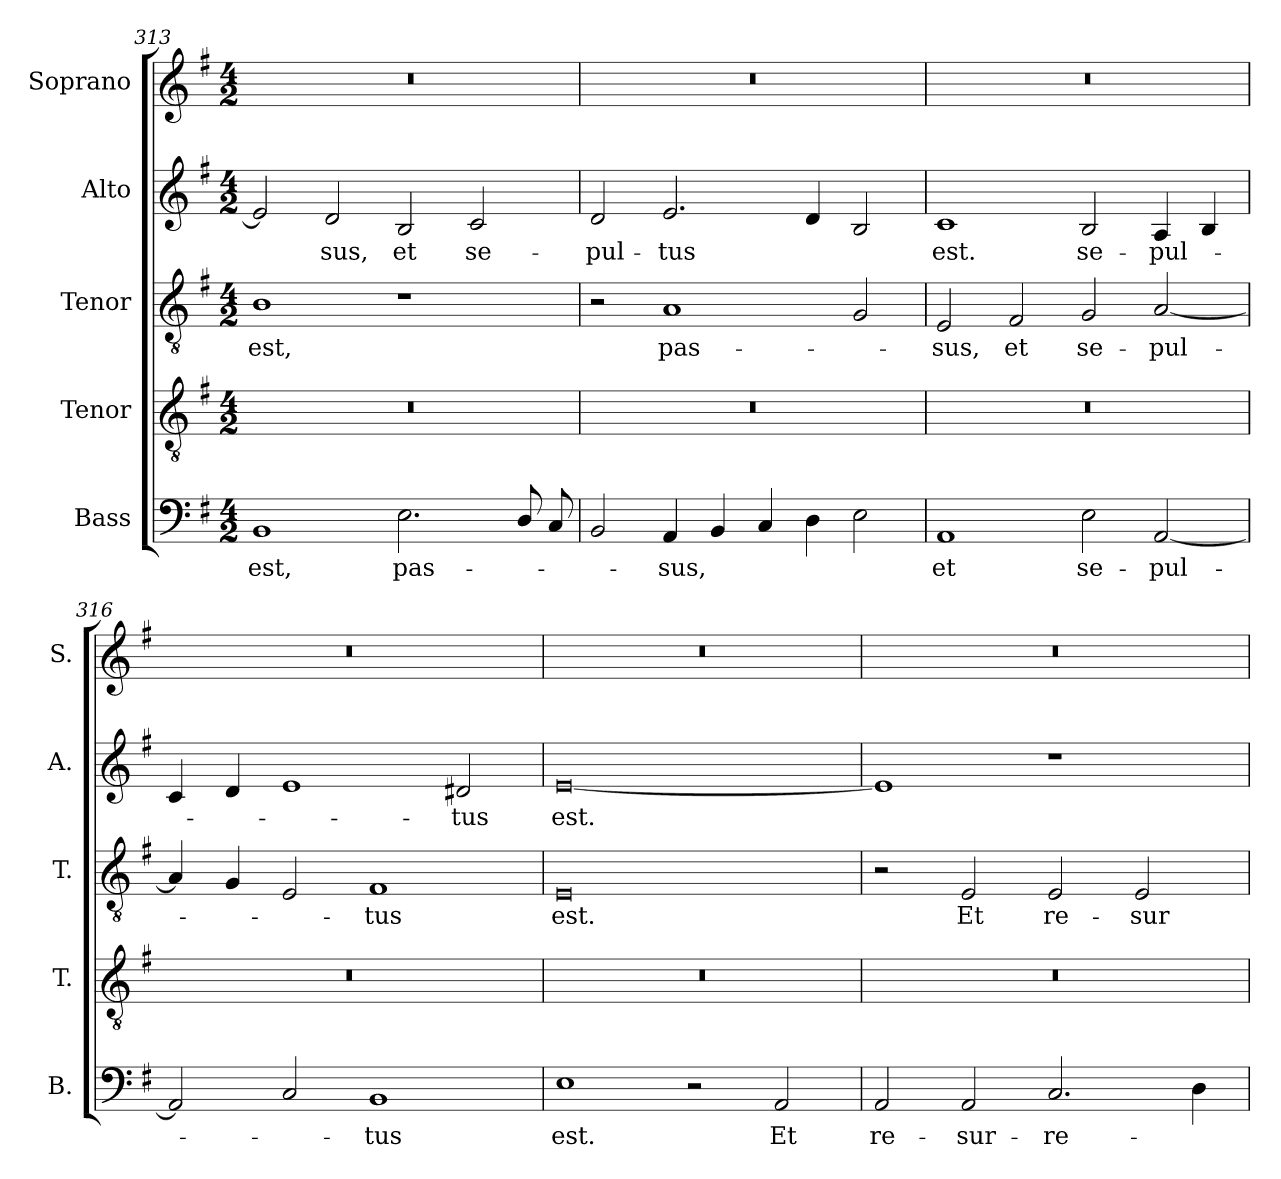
**kern	**text	**kern	**kern	**text	**kern	**text	**kern
*part5	*part5	*part4	*part3	*part3	*part2	*part2	*part1
*staff5	*staff5	*staff4	*staff3	*staff3	*staff2	*staff2	*staff1
*I"Bass	*	*I"Tenor	*I"Tenor	*	*I"Alto	*	*I"Soprano
*I'B.	*	*I'T.	*I'T.	*	*I'A.	*	*I'S.
*clefF4	*	*clefGv2	*clefGv2	*	*clefG2	*	*clefG2
*	*	*ITrd7c12	*ITrd7c12	*	*	*	*
*k[f#]	*	*k[f#]	*k[f#]	*	*k[f#]	*	*k[f#]
*G:	*	*G:	*G:	*	*G:	*	*G:
*M4/2	*	*M4/2	*M4/2	*	*M4/2	*	*M4/2
=313	=313	=313	=313	=313	=313	=313	=313
!	!LO:LY:b:color=#000000	!LO:N:vis=1	!	!	!	!	!
!	!	!	!	!LO:LY:b:color=#000000	!	!	!LO:N:vis=1
1BBi	est,	0r	1BBi	est,	2ei/]	.	0r
!	!	!	!	!	!	!LO:LY:b:color=#000000	!
.	.	.	.	.	2di/	-sus,	.
!	!LO:LY:b:color=#000000	!	!	!	!	!	!
!	!	!	!	!	!	!LO:LY:b:color=#000000	!
2.Ei\	pas-	.	1r	.	2Bi/	et	.
!	!	!	!	!	!	!LO:LY:b:color=#000000	!
.	.	.	.	.	2ci/	se-	.
8Di/	.	.	.	.	.	.	.
8Ci/	.	.	.	.	.	.	.
=314	=314	=314	=314	=314	=314	=314	=314
!	!	!LO:N:vis=1	!	!	!	!	!
!	!	!	!	!	!	!LO:LY:b:color=#000000	!LO:N:vis=1
2BBi/	.	0r	2r	.	2di/	-pul-	0r
!	!LO:LY:b:color=#000000	!	!	!	!	!	!
!	!	!	!	!LO:LY:b:color=#000000	!	!	!
!	!	!	!	!	!	!LO:LY:b:color=#000000	!
4AAi/	-sus,	.	1AAi	pas-	2.ei/	-tus	.
4BBi/	.	.	.	.	.	.	.
4Ci/	.	.	.	.	.	.	.
4Di\	.	.	.	.	4di/	.	.
2Ei\	.	.	2GGi/	.	2Bi/	.	.
=315	=315	=315	=315	=315	=315	=315	=315
!	!LO:LY:b:color=#000000	!LO:N:vis=1	!	!	!	!	!
!	!	!	!	!LO:LY:b:color=#000000	!	!	!
!	!	!	!	!	!	!LO:LY:b:color=#000000	!LO:N:vis=1
1AAi	et	0r	2EEi/	-sus,	1ci	est.	0r
!	!	!	!	!LO:LY:b:color=#000000	!	!	!
.	.	.	2FF#i/	et	.	.	.
!	!LO:LY:b:color=#000000	!	!	!	!	!	!
!	!	!	!	!LO:LY:b:color=#000000	!	!	!
!	!	!	!	!	!	!LO:LY:b:color=#000000	!
2Ei\	se-	.	2GGi/	se-	2Bi/	se-	.
!	!LO:LY:b:color=#000000	!	!	!	!	!	!
!	!	!	!	!LO:LY:b:color=#000000	!	!	!
!	!	!	!	!	!	!LO:LY:b:color=#000000	!
[2AAi/	-pul-	.	[2AAi/	-pul-	4Ai/	-pul-	.
.	.	.	.	.	4Bi/	.	.
=316	=316	=316	=316	=316	=316	=316	=316
!	!	!LO:N:vis=1	!	!	!	!	!LO:N:vis=1
2AAi/]	.	0r	4AAi/]	.	4ci/	.	0r
.	.	.	4GGi/	.	4di/	.	.
2Ci/	.	.	2EEi/	.	1ei	.	.
!	!LO:LY:b:color=#000000	!	!	!	!	!	!
!	!	!	!	!LO:LY:b:color=#000000	!	!	!
1BBi	-tus	.	1FF#i	-tus	.	.	.
!	!	!	!	!	!	!LO:LY:b:color=#000000	!
.	.	.	.	.	2d#Xi/	-tus	.
=317	=317	=317	=317	=317	=317	=317	=317
!	!LO:LY:b:color=#000000	!LO:N:vis=1	!	!	!	!	!
!	!	!	!	!LO:LY:b:color=#000000	!	!	!
!	!	!	!	!	!	!LO:LY:b:color=#000000	!LO:N:vis=1
1Ei	est.	0r	0EEi	est.	[0ei	est.	0r
2r	.	.	.	.	.	.	.
!	!LO:LY:b:color=#000000	!	!	!	!	!	!
2AAi/	Et	.	.	.	.	.	.
=318	=318	=318	=318	=318	=318	=318	=318
!	!LO:LY:b:color=#000000	!LO:N:vis=1	!	!	!	!	!LO:N:vis=1
2AAi/	re-	0r	2r	.	1ei]	.	0r
!	!LO:LY:b:color=#000000	!	!	!	!	!	!
!	!	!	!	!LO:LY:b:color=#000000	!	!	!
2AAi/	-sur-	.	2EEi/	Et	.	.	.
!	!LO:LY:b:color=#000000	!	!	!	!	!	!
!	!	!	!	!LO:LY:b:color=#000000	!	!	!
2.Ci/	-re-	.	2EEi/	re-	1r	.	.
!	!	!	!	!LO:LY:b:color=#000000	!	!	!
.	.	.	2EEi/	-sur-	.	.	.
4Di\	.	.	.	.	.	.	.
=	=	=	=	=	=	=	=
*-	*-	*-	*-	*-	*-	*-	*-
